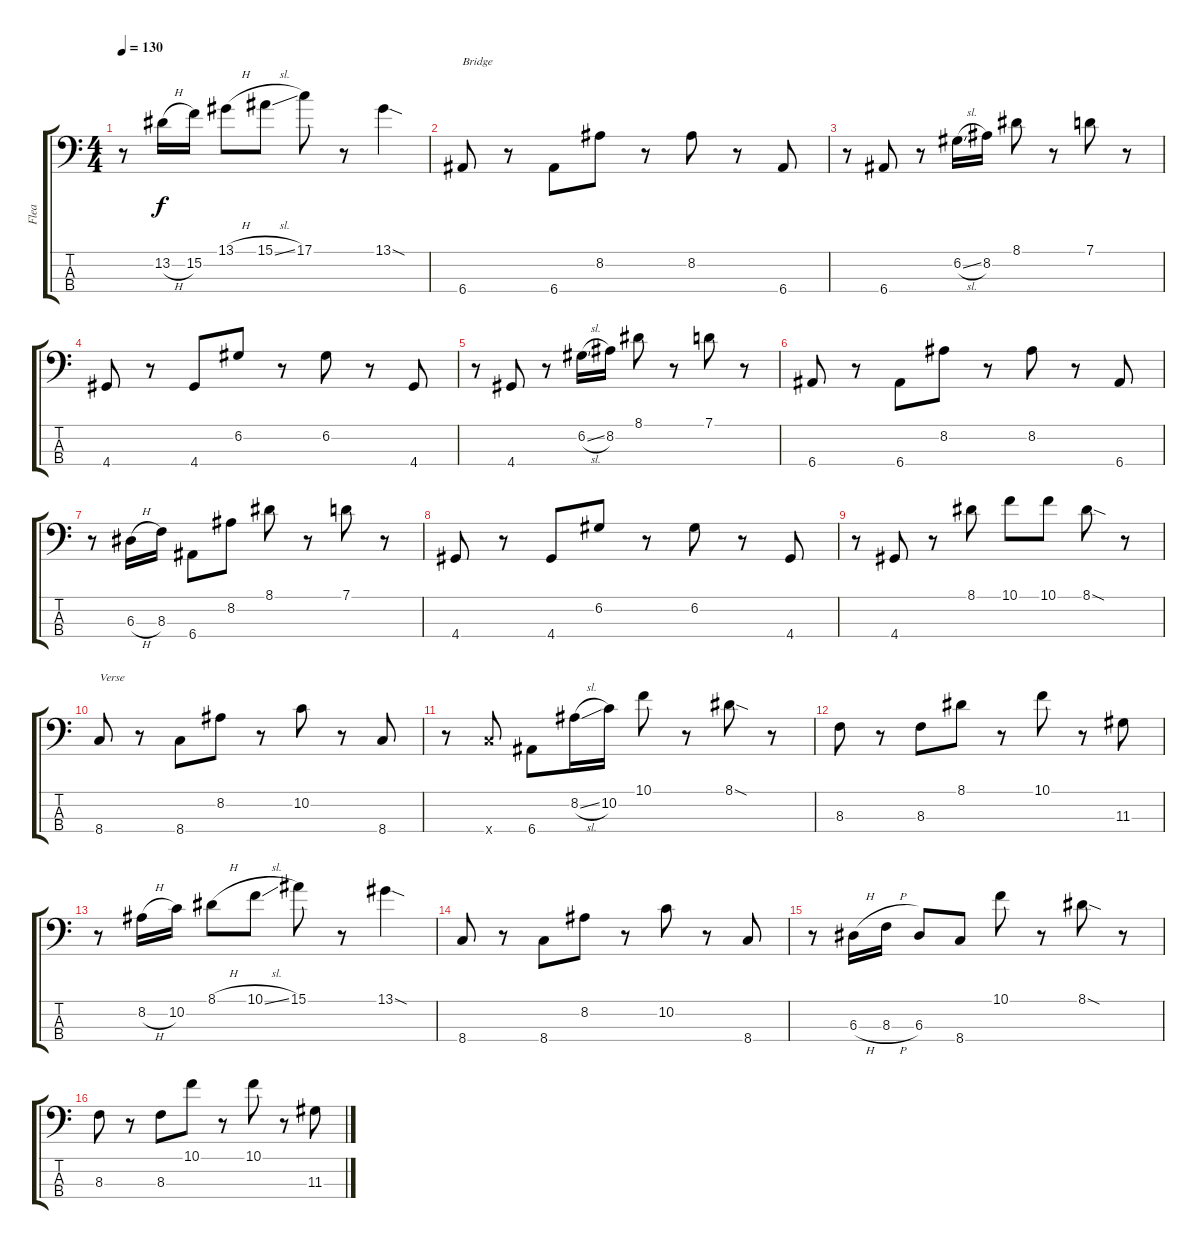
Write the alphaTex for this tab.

\track ("Flea" "Flea") {instrument electricbassfinger}
\staff {score tabs}
\tuning (G2 D2 A1 E1) {hide}
\ts (4 4)
\tempo 130
\clef f4
\ks c
r.8{dy f} 13.2{h}.16 15.2.16 13.1{h}.8 15.1{sl}.8 17.1.8 r.8 13.1{sod}.4 |
6.4.8{txt "Bridge"} r.8 6.4.8 8.2.8 r.8 8.2.8 r.8 6.4.8 |
r.8 6.4.8 r.8 6.2{sl}.16 8.2.16 8.1.8 r.8 7.1.8 r.8 |
4.4.8 r.8 4.4.8 6.2.8 r.8 6.2.8 r.8 4.4.8 |
r.8 4.4.8 r.8 6.2{sl}.16 8.2.16 8.1.8 r.8 7.1.8 r.8 |
6.4.8 r.8 6.4.8 8.2.8 r.8 8.2.8 r.8 6.4.8 |
r.8 6.3{h}.16 8.3.16 6.4.8 8.2.8 8.1.8 r.8 7.1.8 r.8 |
4.4.8 r.8 4.4.8 6.2.8 r.8 6.2.8 r.8 4.4.8 |
r.8 4.4.8 r.8 8.1.8 10.1.8 10.1.8 8.1{sod}.8 r.8 |
8.4.8{txt "Verse"} r.8 8.4.8 8.2.8 r.8 10.2.8 r.8 8.4.8 |
r.8 8.4{x}.8 6.4.8 8.2{sl}.16 10.2.16 10.1.8 r.8 8.1{sod}.8 r.8 |
8.3.8 r.8 8.3.8 8.1.8 r.8 10.1.8 r.8 11.3.8 |
r.8 8.2{h}.16 10.2.16 8.1{h}.8 10.1{sl}.8 15.1.8 r.8 13.1{sod}.4 |
8.4.8 r.8 8.4.8 8.2.8 r.8 10.2.8 r.8 8.4.8 |
r.8 6.3{h}.16 8.3{h}.16 6.3.8 8.4.8 10.1.8 r.8 8.1{sod}.8 r.8 |
8.3.8 r.8 8.3.8 10.1.8 r.8 10.1.8 r.8 11.3.8
